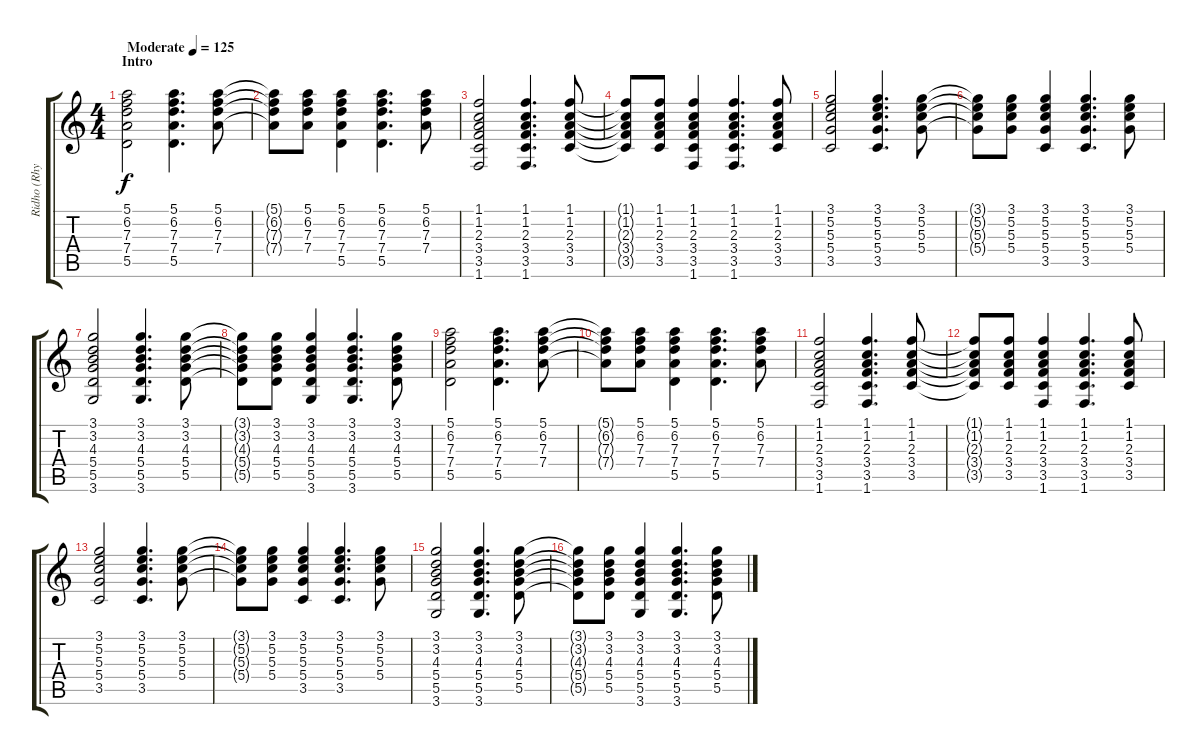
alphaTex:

\track ("Ridho (Rhythm Guitar)" "Ridho (Rhy") {instrument acousticguitarsteel}
\staff {score tabs}
\tuning (E4 B3 G3 D3 A2 E2) {hide}
\ts (4 4)
\section ("" "Intro")
\tempo (125 "Moderate")
\clef g2
\ks c
(5.1 6.2 7.3 7.4 5.5).2{dy f instrument acousticguitarsteel} (5.1 6.2 7.3 7.4 5.5).4{d} (5.1 6.2 7.3 7.4).8 |
(5.1{t} 6.2{t} 7.3{t} 7.4{t}).8 (5.1 6.2 7.3 7.4).8 (5.1 6.2 7.3 7.4 5.5).4 (5.1 6.2 7.3 7.4 5.5).4{d} (5.1 6.2 7.3 7.4).8 |
(1.1 1.2 2.3 3.4 3.5 1.6).2 (1.1 1.2 2.3 3.4 3.5 1.6).4{d} (1.1 1.2 2.3 3.4 3.5).8 |
(1.1{t} 1.2{t} 2.3{t} 3.4{t} 3.5{t}).8 (1.1 1.2 2.3 3.4 3.5).8 (1.1 1.2 2.3 3.4 3.5 1.6).4 (1.1 1.2 2.3 3.4 3.5 1.6).4{d} (1.1 1.2 2.3 3.4 3.5).8 |
(3.1 5.2 5.3 5.4 3.5).2 (3.1 5.2 5.3 5.4 3.5).4{d} (3.1 5.2 5.3 5.4).8 |
(3.1{t} 5.2{t} 5.3{t} 5.4{t}).8 (3.1 5.2 5.3 5.4).8 (3.1 5.2 5.3 5.4 3.5).4 (3.1 5.2 5.3 5.4 3.5).4{d} (3.1 5.2 5.3 5.4).8 |
(3.1 3.2 4.3 5.4 5.5 3.6).2 (3.1 3.2 4.3 5.4 5.5 3.6).4{d} (3.1 3.2 4.3 5.4 5.5).8 |
(3.1{t} 3.2{t} 4.3{t} 5.4{t} 5.5{t}).8 (3.1 3.2 4.3 5.4 5.5).8 (3.1 3.2 4.3 5.4 5.5 3.6).4 (3.1 3.2 4.3 5.4 5.5 3.6).4{d} (3.1 3.2 4.3 5.4 5.5).8 |
(5.1 6.2 7.3 7.4 5.5).2 (5.1 6.2 7.3 7.4 5.5).4{d} (5.1 6.2 7.3 7.4).8 |
(5.1{t} 6.2{t} 7.3{t} 7.4{t}).8 (5.1 6.2 7.3 7.4).8 (5.1 6.2 7.3 7.4 5.5).4 (5.1 6.2 7.3 7.4 5.5).4{d} (5.1 6.2 7.3 7.4).8 |
(1.1 1.2 2.3 3.4 3.5 1.6).2 (1.1 1.2 2.3 3.4 3.5 1.6).4{d} (1.1 1.2 2.3 3.4 3.5).8 |
(1.1{t} 1.2{t} 2.3{t} 3.4{t} 3.5{t}).8 (1.1 1.2 2.3 3.4 3.5).8 (1.1 1.2 2.3 3.4 3.5 1.6).4 (1.1 1.2 2.3 3.4 3.5 1.6).4{d} (1.1 1.2 2.3 3.4 3.5).8 |
(3.1 5.2 5.3 5.4 3.5).2 (3.1 5.2 5.3 5.4 3.5).4{d} (3.1 5.2 5.3 5.4).8 |
(3.1{t} 5.2{t} 5.3{t} 5.4{t}).8 (3.1 5.2 5.3 5.4).8 (3.1 5.2 5.3 5.4 3.5).4 (3.1 5.2 5.3 5.4 3.5).4{d} (3.1 5.2 5.3 5.4).8 |
(3.1 3.2 4.3 5.4 5.5 3.6).2 (3.1 3.2 4.3 5.4 5.5 3.6).4{d} (3.1 3.2 4.3 5.4 5.5).8 |
(3.1{t} 3.2{t} 4.3{t} 5.4{t} 5.5{t}).8 (3.1 3.2 4.3 5.4 5.5).8 (3.1 3.2 4.3 5.4 5.5 3.6).4 (3.1 3.2 4.3 5.4 5.5 3.6).4{d} (3.1 3.2 4.3 5.4 5.5).8
